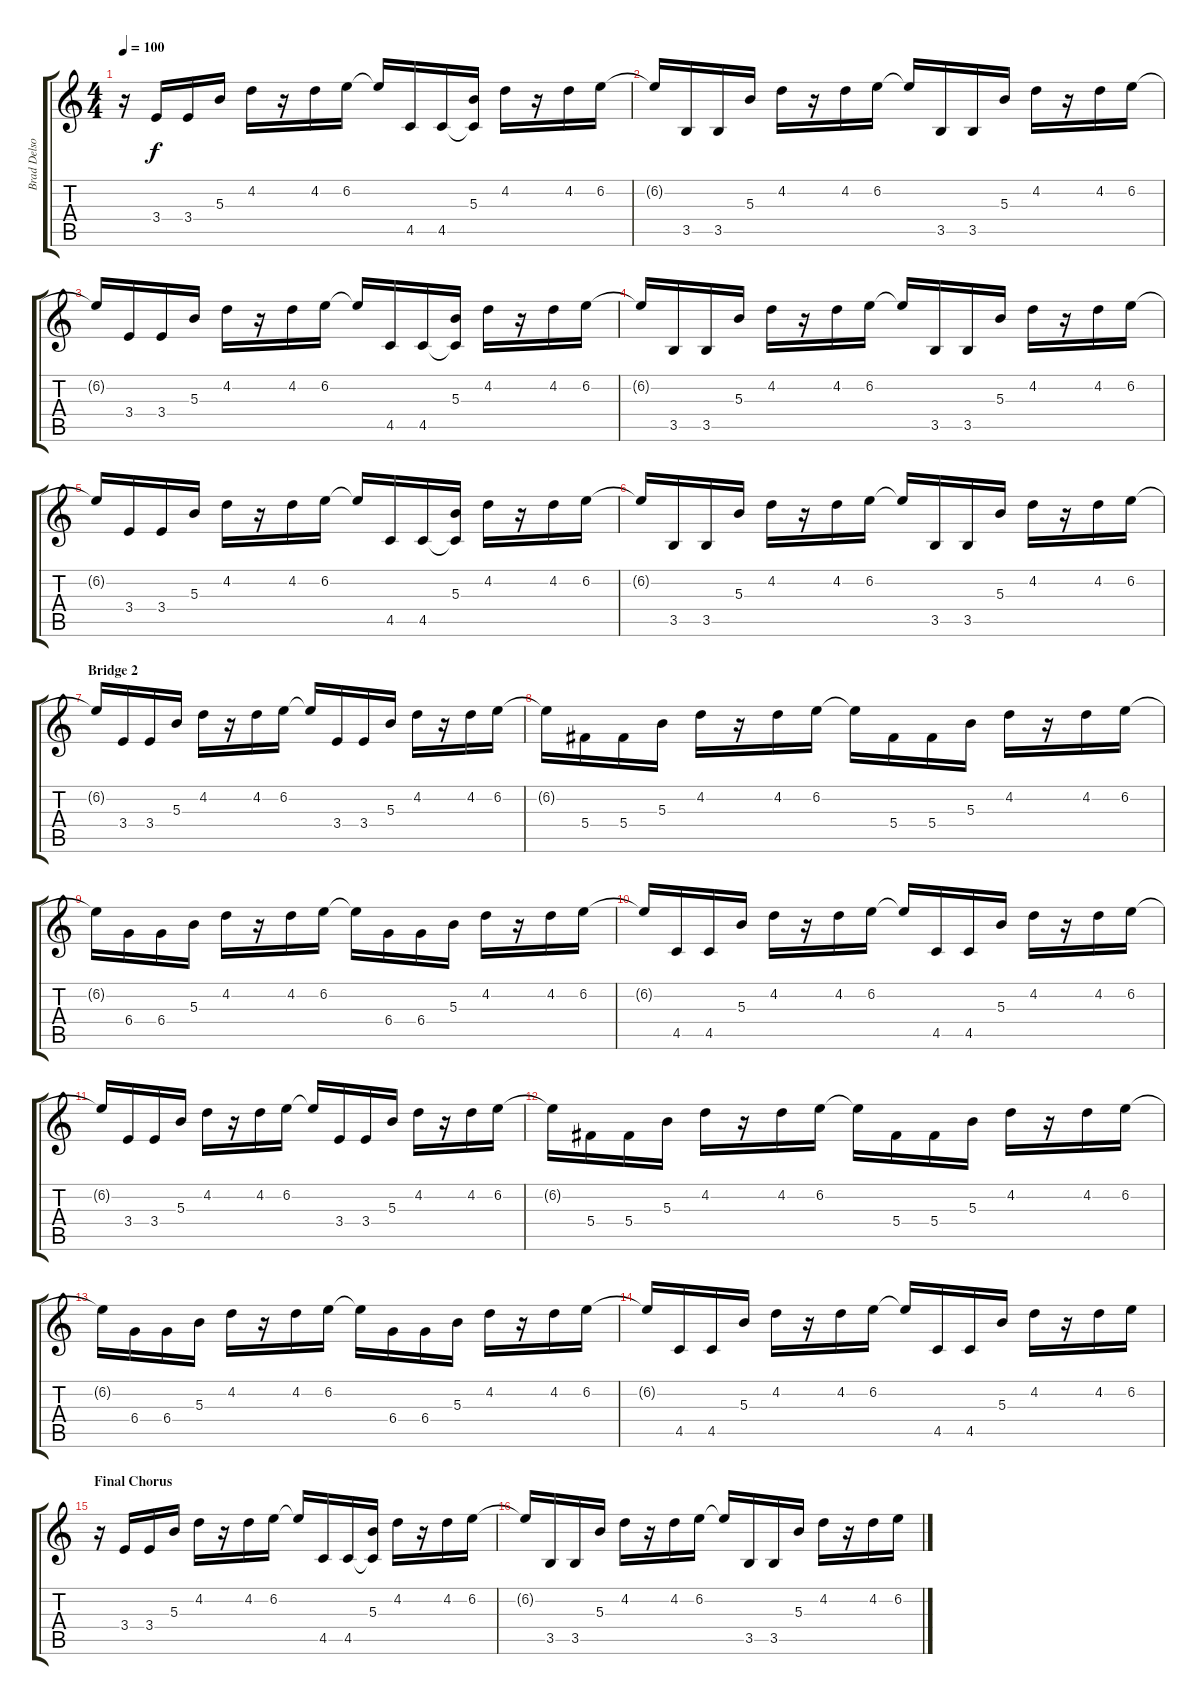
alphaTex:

\track ("Brad Delson (Delay Effect)" "Brad Delso") {instrument distortionguitar}
\staff {score tabs}
\tuning (Eb4 Bb3 Gb3 Db3 Ab2 Db2) {hide}
\ts (4 4)
\tempo 100
\clef g2
\ks c
r.16{dy f} 3.4.16 3.4.16 5.3.16 4.2.16 r.16 4.2.16 6.2.16 6.2{t}.16 4.5.16 4.5.16 (5.3 4.5{t}).16 4.2.16 r.16 4.2.16 6.2.16 |
6.2{t}.16 3.5.16 3.5.16 5.3.16 4.2.16 r.16 4.2.16 6.2.16 6.2{t}.16 3.5.16 3.5.16 5.3.16 4.2.16 r.16 4.2.16 6.2.16 |
6.2{t}.16 3.4.16 3.4.16 5.3.16 4.2.16 r.16 4.2.16 6.2.16 6.2{t}.16 4.5.16 4.5.16 (5.3 4.5{t}).16 4.2.16 r.16 4.2.16 6.2.16 |
6.2{t}.16 3.5.16 3.5.16 5.3.16 4.2.16 r.16 4.2.16 6.2.16 6.2{t}.16 3.5.16 3.5.16 5.3.16 4.2.16 r.16 4.2.16 6.2.16 |
6.2{t}.16 3.4.16 3.4.16 5.3.16 4.2.16 r.16 4.2.16 6.2.16 6.2{t}.16 4.5.16 4.5.16 (5.3 4.5{t}).16 4.2.16 r.16 4.2.16 6.2.16 |
6.2{t}.16 3.5.16 3.5.16 5.3.16 4.2.16 r.16 4.2.16 6.2.16 6.2{t}.16 3.5.16 3.5.16 5.3.16 4.2.16 r.16 4.2.16 6.2.16 |
\section ("" "Bridge 2")
6.2{t}.16 3.4.16 3.4.16 5.3.16 4.2.16 r.16 4.2.16 6.2.16 6.2{t}.16 3.4.16 3.4.16 5.3.16 4.2.16 r.16 4.2.16 6.2.16 |
6.2{t}.16 5.4.16 5.4.16 5.3.16 4.2.16 r.16 4.2.16 6.2.16 6.2{t}.16 5.4.16 5.4.16 5.3.16 4.2.16 r.16 4.2.16 6.2.16 |
6.2{t}.16 6.4.16 6.4.16 5.3.16 4.2.16 r.16 4.2.16 6.2.16 6.2{t}.16 6.4.16 6.4.16 5.3.16 4.2.16 r.16 4.2.16 6.2.16 |
6.2{t}.16 4.5.16 4.5.16 5.3.16 4.2.16 r.16 4.2.16 6.2.16 6.2{t}.16 4.5.16 4.5.16 5.3.16 4.2.16 r.16 4.2.16 6.2.16 |
6.2{t}.16 3.4.16 3.4.16 5.3.16 4.2.16 r.16 4.2.16 6.2.16 6.2{t}.16 3.4.16 3.4.16 5.3.16 4.2.16 r.16 4.2.16 6.2.16 |
6.2{t}.16 5.4.16 5.4.16 5.3.16 4.2.16 r.16 4.2.16 6.2.16 6.2{t}.16 5.4.16 5.4.16 5.3.16 4.2.16 r.16 4.2.16 6.2.16 |
6.2{t}.16 6.4.16 6.4.16 5.3.16 4.2.16 r.16 4.2.16 6.2.16 6.2{t}.16 6.4.16 6.4.16 5.3.16 4.2.16 r.16 4.2.16 6.2.16 |
6.2{t}.16 4.5.16 4.5.16 5.3.16 4.2.16 r.16 4.2.16 6.2.16 6.2{t}.16 4.5.16 4.5.16 5.3.16 4.2.16 r.16 4.2.16 6.2.16 |
\section ("" "Final Chorus")
r.16 3.4.16 3.4.16 5.3.16 4.2.16 r.16 4.2.16 6.2.16 6.2{t}.16 4.5.16 4.5.16 (5.3 4.5{t}).16 4.2.16 r.16 4.2.16 6.2.16 |
6.2{t}.16 3.5.16 3.5.16 5.3.16 4.2.16 r.16 4.2.16 6.2.16 6.2{t}.16 3.5.16 3.5.16 5.3.16 4.2.16 r.16 4.2.16 6.2.16
